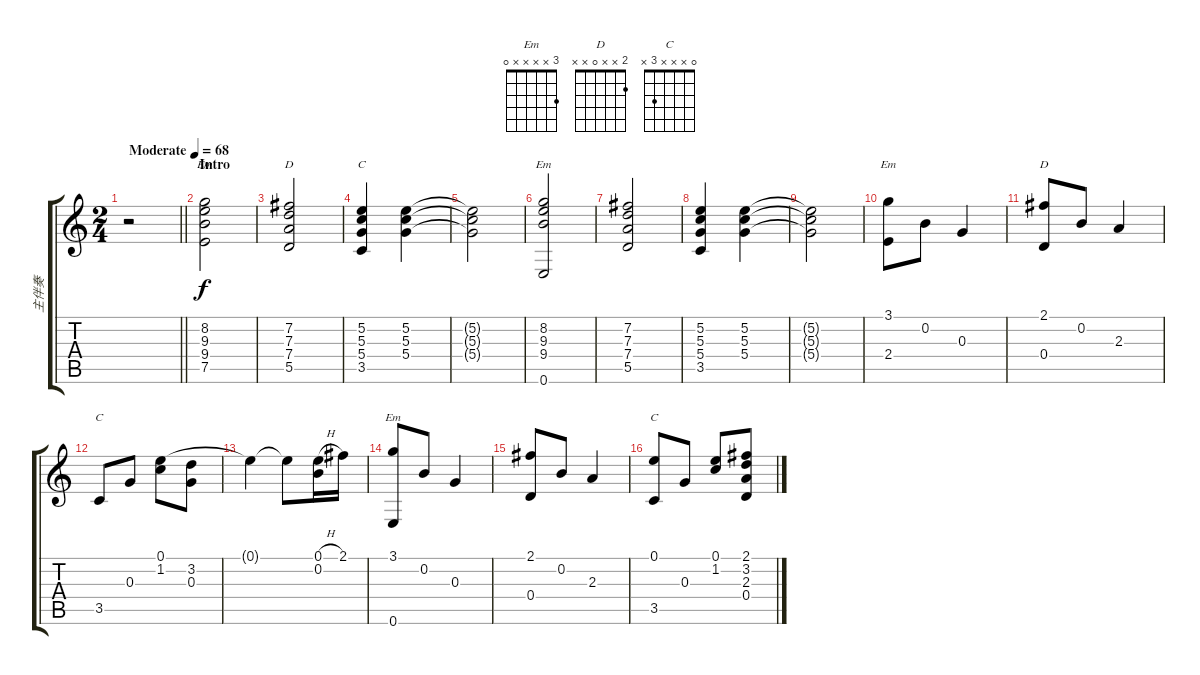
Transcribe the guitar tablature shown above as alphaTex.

\track ("主伴奏" "主伴奏") {instrument acousticguitarsteel}
\staff {score tabs}
\tuning (E4 B3 G3 D3 A2 E2) {hide}
\chord ("Em" x x x x x x)
\chord ("D" x 7 7 7 5 x) {firstfret 5 barre 7}
\chord ("C" x 5 5 5 3 x) {barre 5}
\chord ("Em" x 8 9 9 x 0) {firstfret 8}
\chord ("Em" 3 x x 2 x x)
\chord ("D" 2 x x 0 x x)
\chord ("C" 0 1 0 2 3 x)
\chord ("Em" 3 x x x x 0)
\chord ("C" 0 x x x 3 x)
\ts (2 4)
\tempo (68 "Moderate")
\clef g2
\barLineRight lightlight
\ks c
r.2{dy f instrument acousticguitarsteel} |
\section ("" "Intro")
(8.2 9.3 9.4 7.5).2{ch "Em"} |
(7.2 7.3 7.4 5.5).2{ch "D"} |
(5.2 5.3 5.4 3.5).4{ch "C"} (5.2 5.3 5.4).4 |
(5.2{t} 5.3{t} 5.4{t}).2 |
(8.2 9.3 9.4 0.6).2{ch "Em"} |
(7.2 7.3 7.4 5.5).2 |
(5.2 5.3 5.4 3.5).4 (5.2 5.3 5.4).4 |
(5.2{t} 5.3{t} 5.4{t}).2 |
(3.1 2.4).8{ch "Em"} 0.2.8 0.3.4 |
(2.1 0.4).8{ch "D"} 0.2.8 2.3.4 |
3.5.8{ch "C"} 0.3.8 (0.1 1.2).8 (3.2 0.3).8 |
0.1{t}.4 0.1{t}.8 (0.1{h} 0.2).16 2.1.16 |
(3.1 0.6).8{ch "Em"} 0.2.8 0.3.4 |
(2.1 0.4).8 0.2.8 2.3.4 |
(0.1 3.5).8{ch "C"} 0.3.8 (0.1 1.2).8 (2.1 3.2 2.3 0.4).8
